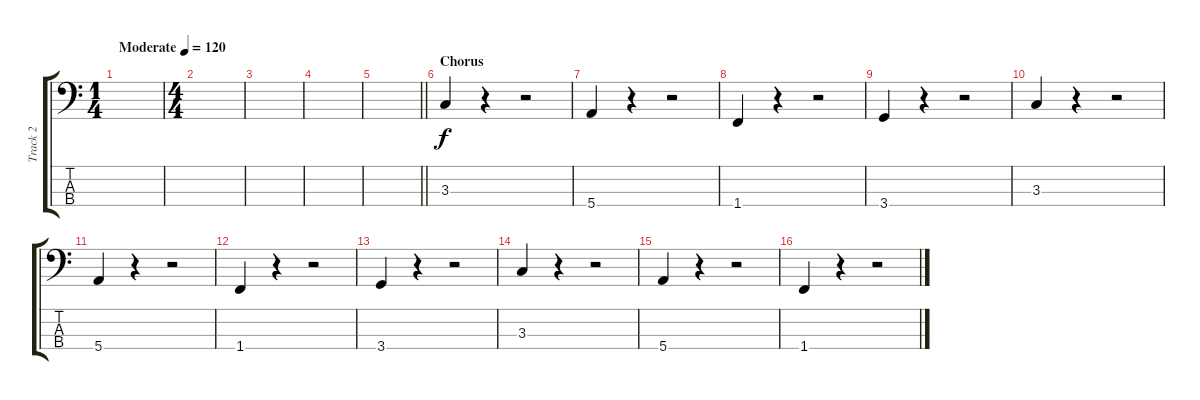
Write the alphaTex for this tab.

\track ("Track 2" "Track 2") {instrument electricbassfinger}
\staff {score tabs}
\tuning (G2 D2 A1 E1) {hide}
\ts (1 4)
\tempo (120 "Moderate")
\clef f4
\ks c
|
\ts (4 4)
|
|
|
\barLineRight lightlight
|
\section ("" "Chorus ")
3.3.4 r.4 r.2 |
5.4.4 r.4 r.2 |
1.4.4 r.4 r.2 |
3.4.4 r.4 r.2 |
3.3.4 r.4 r.2 |
5.4.4 r.4 r.2 |
1.4.4 r.4 r.2 |
3.4.4 r.4 r.2 |
3.3.4 r.4 r.2 |
5.4.4 r.4 r.2 |
1.4.4 r.4 r.2
